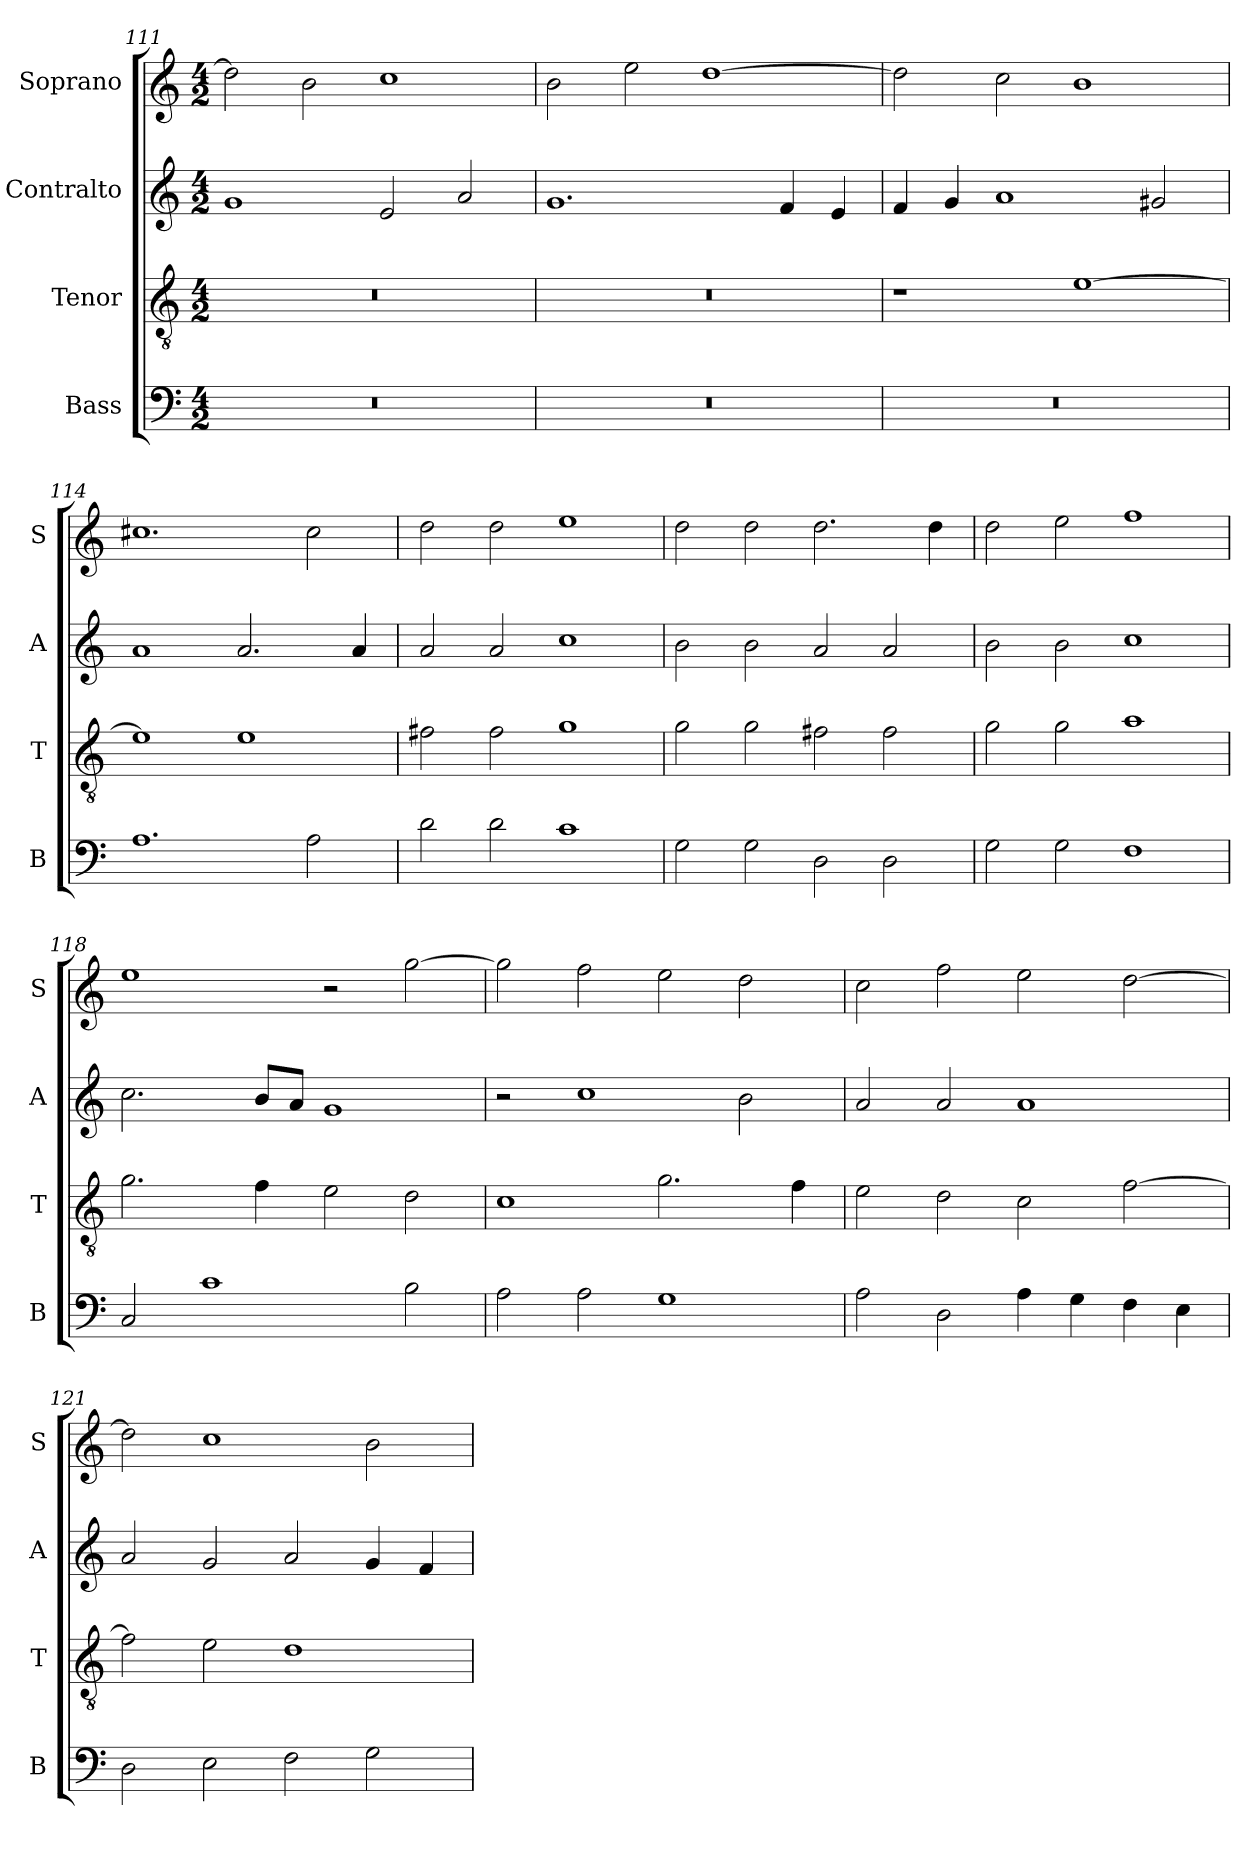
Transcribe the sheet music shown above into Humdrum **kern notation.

**kern	**kern	**kern	**kern
*part4	*part3	*part2	*part1
*staff4	*staff3	*staff2	*staff1
*I"Bass	*I"Tenor	*I"Contralto	*I"Soprano
*I'B	*I'T	*I'A	*I'S
*clefF4	*clefGv2	*clefG2	*clefG2
*k[]	*k[]	*k[]	*k[]
*G:mix	*G:mix	*G:mix	*G:mix
*M4/2	*M4/2	*M4/2	*M4/2
=111	=111	=111	=111
0r	0r	1g	2dd]
.	.	.	2b
.	.	2e	1cc
.	.	2a	.
=112	=112	=112	=112
0r	0r	1.g	2b
.	.	.	2ee
.	.	.	[1dd
.	.	4f	.
.	.	4e	.
=113	=113	=113	=113
0r	1r	4f	2dd]
.	.	4g	.
.	.	1a	2cc
.	[1e	.	1b
.	.	2g#X	.
=114	=114	=114	=114
1.A	1e]	1a	1.cc#X
.	1e	2.a	.
2A	.	.	2cc#
.	.	4a	.
=115	=115	=115	=115
2d	2f#X	2a	2dd
2d	2f#	2a	2dd
1c	1g	1cc	1ee
=116	=116	=116	=116
2G	2g	2b	2dd
2G	2g	2b	2dd
2D	2f#X	2a	2.dd
2D	2f#	2a	.
.	.	.	4dd
=117	=117	=117	=117
2G	2g	2b	2dd
2G	2g	2b	2ee
1F	1a	1cc	1ff
=118	=118	=118	=118
2C	2.g	2.cc	1ee
1c	.	.	.
.	4f	8b/L	.
.	.	8a/J	.
.	2e	1g	2r
2B	2d	.	[2gg
=119	=119	=119	=119
2A	1c	2r	2gg]
2A	.	1cc	2ff
1G	2.g	.	2ee
.	.	2b	2dd
.	4f	.	.
=120	=120	=120	=120
2A	2e	2a	2cc
2D	2d	2a	2ff
4A	2c	1a	2ee
4G	.	.	.
4F	[2f	.	[2dd
4E	.	.	.
=121	=121	=121	=121
2D	2f]	2a	2dd]
2E	2e	2g	1cc
2F	1d	2a	.
2G	.	4g	2b
.	.	4f	.
=	=	=	=
*-	*-	*-	*-
